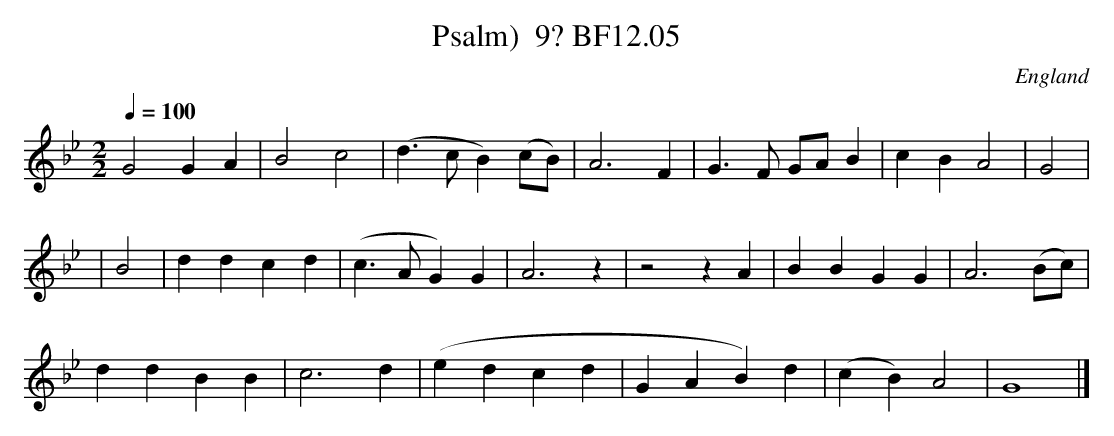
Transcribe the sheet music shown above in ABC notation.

X:1
T:Psalm)  9? BF12.05
M:2/2
L:1/4
Q:1/4=100
O:England
K:Bb major
G2GA|B2c2|(d>cB)(c/2B/2)|A3F|G>F G/2A/2 B|cBA2|G2|!
|B2|ddcd|(c>AG)G|A3z|z2zA|BBGG|A3(B/2c/2)|!
ddBB|c3d|(edcd|GAB)d|(cB)A2|G4|]
